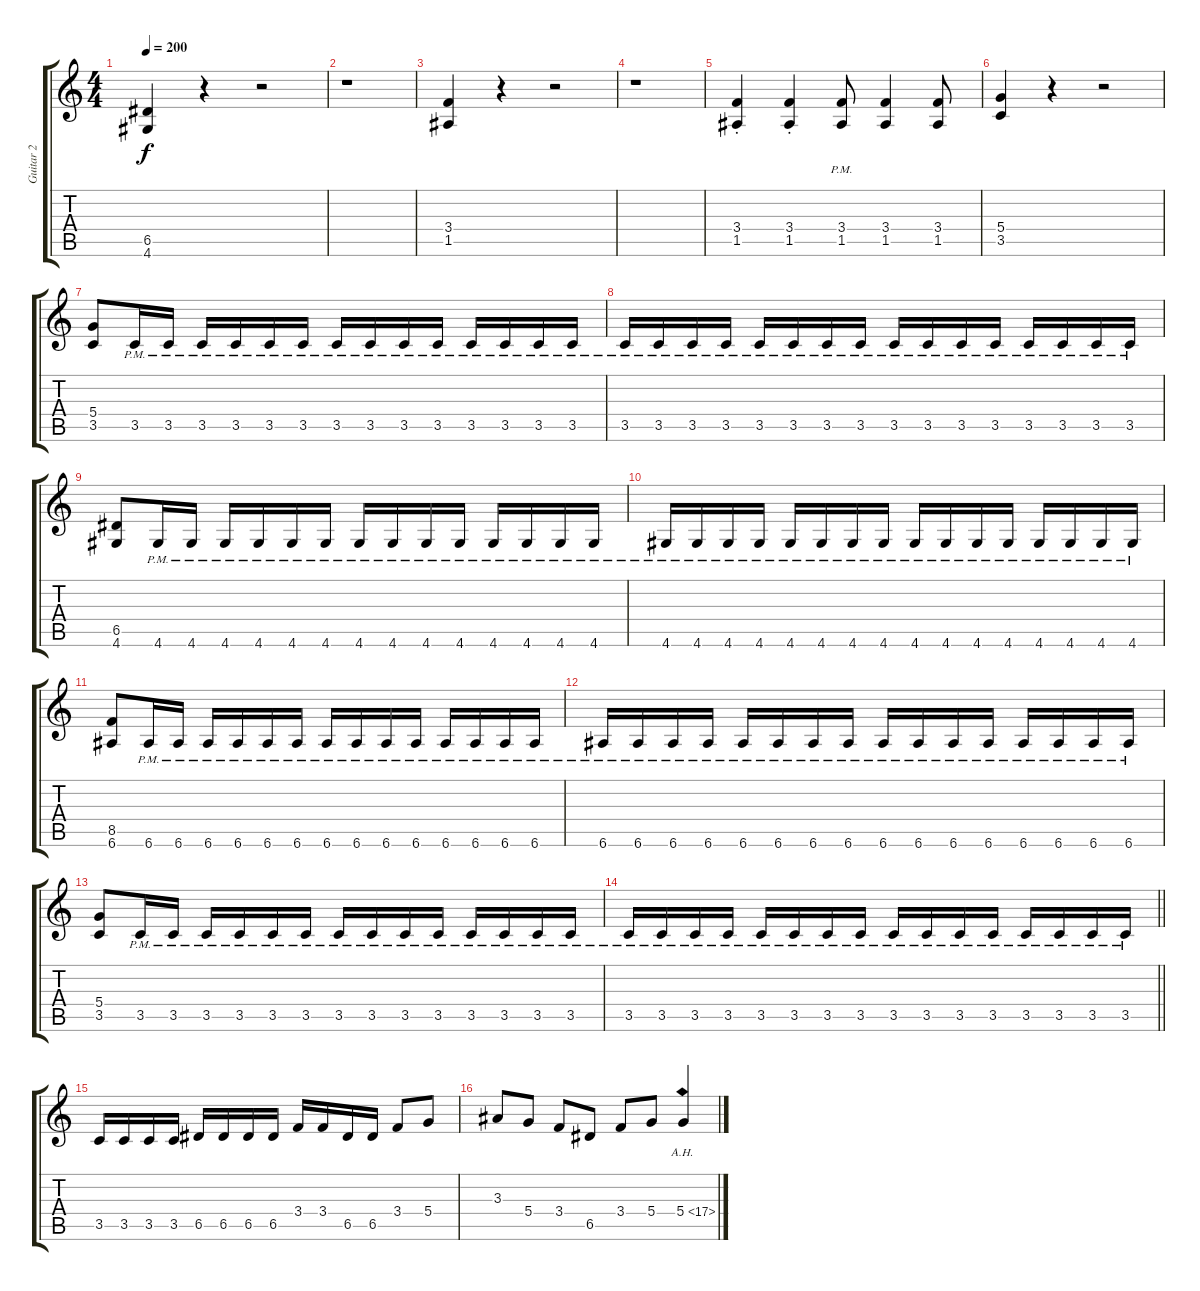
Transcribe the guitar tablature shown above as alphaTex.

\track ("Guitar 2" "Guitar 2") {instrument distortionguitar}
\staff {score tabs}
\tuning (E4 B3 G3 D3 A2 E2) {hide}
\ts (4 4)
\tempo 200
\clef g2
\ks c
(6.5 4.6).4{dy f} r.4 r.2 |
r.1 |
(3.4 1.5).4 r.4 r.2 |
r.1 |
(3.4{st} 1.5).4 (3.4{st} 1.5).4 (3.4{pm} 1.5).8 (3.4 1.5).4 (3.4 1.5).8 |
(5.4 3.5).4 r.4 r.2 |
(5.4 3.5).8 3.5{pm}.16 3.5{pm}.16 3.5{pm}.16 3.5{pm}.16 3.5{pm}.16 3.5{pm}.16 3.5{pm}.16 3.5{pm}.16 3.5{pm}.16 3.5{pm}.16 3.5{pm}.16 3.5{pm}.16 3.5{pm}.16 3.5{pm}.16 |
3.5{pm}.16 3.5{pm}.16 3.5{pm}.16 3.5{pm}.16 3.5{pm}.16 3.5{pm}.16 3.5{pm}.16 3.5{pm}.16 3.5{pm}.16 3.5{pm}.16 3.5{pm}.16 3.5{pm}.16 3.5{pm}.16 3.5{pm}.16 3.5{pm}.16 3.5{pm}.16 |
(6.5 4.6).8 4.6{pm}.16 4.6{pm}.16 4.6{pm}.16 4.6{pm}.16 4.6{pm}.16 4.6{pm}.16 4.6{pm}.16 4.6{pm}.16 4.6{pm}.16 4.6{pm}.16 4.6{pm}.16 4.6{pm}.16 4.6{pm}.16 4.6{pm}.16 |
4.6{pm}.16 4.6{pm}.16 4.6{pm}.16 4.6{pm}.16 4.6{pm}.16 4.6{pm}.16 4.6{pm}.16 4.6{pm}.16 4.6{pm}.16 4.6{pm}.16 4.6{pm}.16 4.6{pm}.16 4.6{pm}.16 4.6{pm}.16 4.6{pm}.16 4.6{pm}.16 |
(8.5 6.6).8 6.6{pm}.16 6.6{pm}.16 6.6{pm}.16 6.6{pm}.16 6.6{pm}.16 6.6{pm}.16 6.6{pm}.16 6.6{pm}.16 6.6{pm}.16 6.6{pm}.16 6.6{pm}.16 6.6{pm}.16 6.6{pm}.16 6.6{pm}.16 |
6.6{pm}.16 6.6{pm}.16 6.6{pm}.16 6.6{pm}.16 6.6{pm}.16 6.6{pm}.16 6.6{pm}.16 6.6{pm}.16 6.6{pm}.16 6.6{pm}.16 6.6{pm}.16 6.6{pm}.16 6.6{pm}.16 6.6{pm}.16 6.6{pm}.16 6.6{pm}.16 |
(5.4 3.5).8 3.5{pm}.16 3.5{pm}.16 3.5{pm}.16 3.5{pm}.16 3.5{pm}.16 3.5{pm}.16 3.5{pm}.16 3.5{pm}.16 3.5{pm}.16 3.5{pm}.16 3.5{pm}.16 3.5{pm}.16 3.5{pm}.16 3.5{pm}.16 |
\barLineRight lightlight
3.5{pm}.16 3.5{pm}.16 3.5{pm}.16 3.5{pm}.16 3.5{pm}.16 3.5{pm}.16 3.5{pm}.16 3.5{pm}.16 3.5{pm}.16 3.5{pm}.16 3.5{pm}.16 3.5{pm}.16 3.5{pm}.16 3.5{pm}.16 3.5{pm}.16 3.5{pm}.16 |
\section ("" " ")
3.5.16 3.5.16 3.5.16 3.5.16 6.5.16 6.5.16 6.5.16 6.5.16 3.4.16 3.4.16 6.5.16 6.5.16 3.4.8 5.4.8 |
3.3.8 5.4.8 3.4.8 6.5.8 3.4.8 5.4.8 5.4{ah 12}.4
